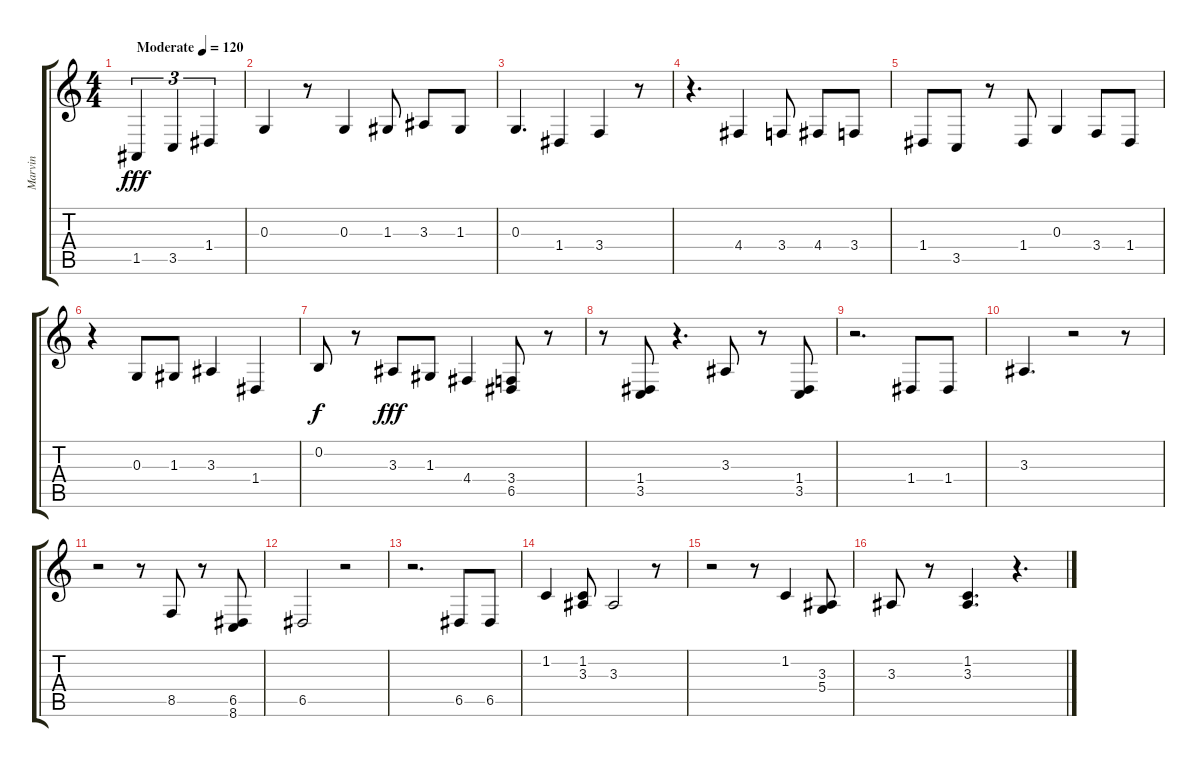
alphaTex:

\track ("Marvin" "Marvin") {instrument synthvoice}
\staff {score tabs}
\tuning (E4 B3 G3 D3 A2 E2) {hide}
\ts (4 4)
\tempo (120 "Moderate")
\tempo 80
\tempo (120 "Moderate")
\clef g2
\ks c
1.5.4{tu (3 2) dy fff instrument synthvoice} 3.5.4{tu (3 2)} 1.4.4{tu (3 2)} |
0.3.4 r.8 0.3.4 1.3.8 3.3.8 1.3.8 |
0.3.4{d} 1.4.4 3.4.4 r.8 |
r.4{d} 4.4.4 3.4.8 4.4.8 3.4.8 |
1.4.8 3.5.8 r.8 1.4.8 0.3.4 3.4.8 1.4.8 |
r.4 0.3.8 1.3.8 3.3.4 1.4.4 |
0.2.8{dy f} r.8 3.3.8{dy fff} 1.3.8 4.4.4 (3.4 6.5).8 r.8 |
r.8 (1.4 3.5).8 r.4{d} 3.3.8 r.8 (1.4 3.5).8 |
r.2{d} 1.4.8 1.4.8 |
3.3.4{d} r.2 r.8 |
r.2 r.8 8.5.8 r.8 (6.5 8.6).8 |
6.5.2 r.2 |
r.2{d} 6.5.8 6.5.8 |
1.2.4 (1.2 3.3).8 3.3.2 r.8 |
r.2 r.8 1.2.4 (3.3 5.4).8 |
3.3.8 r.8 (1.2 3.3).4{d} r.4{d}
